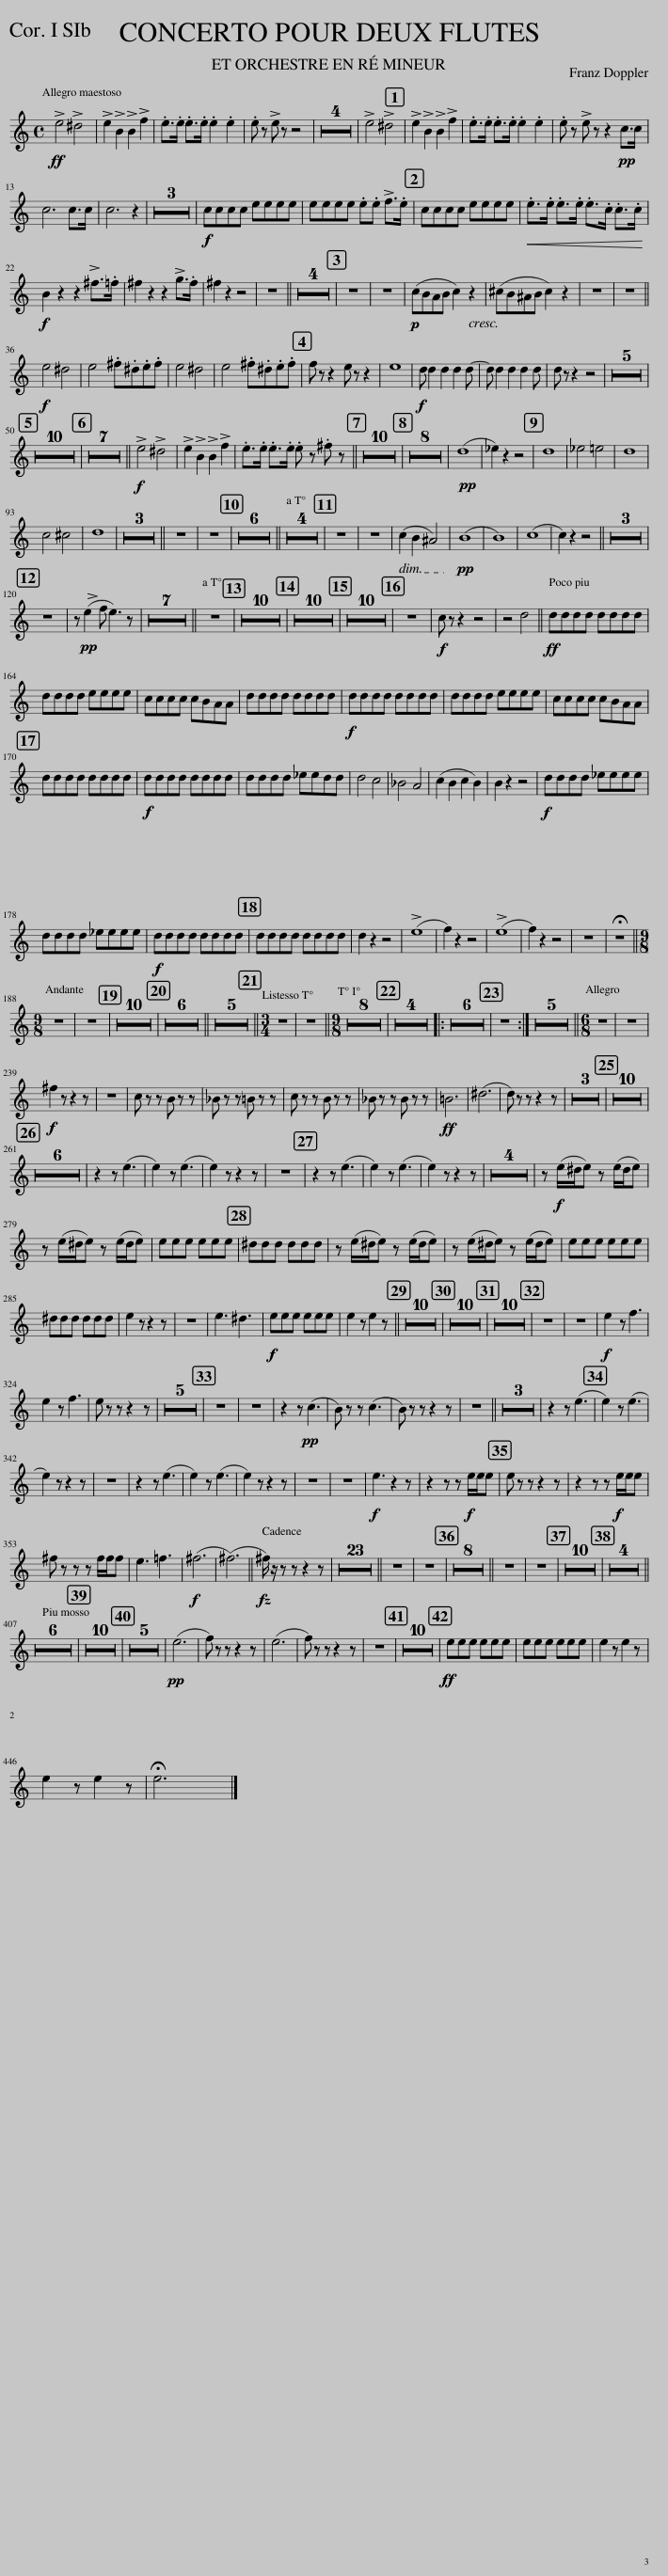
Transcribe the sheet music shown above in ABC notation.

X:1
L:1/8
M:4/4
I:linebreak $
K:none
V:1 treble transpose=-2
V:1
[K:C]!ff! !>!e4 !>!^d4 | !>!e2 !>!B2 !>!B2 !>!f2 | .e>.e .e>.e .e2 .e2 | .e z !>!e z z4 | z8 | %5
 z8 | z8 | z8 | !>!e4 !>!^d4 | !>!e2 !>!B2 !>!B2 !>!f2 | %10
 .e>.e .e>.e .e2 .e2 | .e z !>!e z z2!pp! c>c |$ c6 c>c | c6 z2 | z8 | %15
 z8 | z8 |!f! cccc eeee | eeee .e.e !>!f>.e | cccc eeee | %20
!<(! .e>.e .e>.e .e>.c .c>.c!<)! |$!f! B2 z2 z2 !>!^f>.=f | ^f2 z2 z2 !>!g>.f | ^f2 z2 z4 | z8 || %25
 z8 | z8 | z8 | z8 | z8 | %30
 z8 |!p! (cBAB c2) z2 | (^cB^AB c2) z2 | z8 | z8 ||$ %35
!f! e4 ^d4 | e4 .^f.^d.e.f | e4 ^d4 | e4 .^f.^d.e.f | f z z2 e z z2 | %40
 e8 |!f! d d2 d2 d2 d- | d d2 d2 d2 d | d z z2 z4 | z8 | %45
 z8 | z8 | z8 | z8 |$ z8 | %50
 z8 | z8 | z8 | z8 | z8 | %55
 z8 | z8 | z8 | z8 | z8 | %60
 z8 | z8 | z8 | z8 | z8 | %65
 z8 ||!f! !>!e4 !>!^d4 | !>!e2 !>!B2 !>!B2 !>!f2 | .e>.e .e>.e .e z .^f z || z8 | %70
 z8 | z8 | z8 | z8 | z8 | %75
 z8 | z8 | z8 | z8 | z8 | %80
 z8 | z8 | z8 | z8 | z8 | %85
 z8 | z8 |!pp! (d8 | _e2) z2 z4 | d8 | %90
 _e4 =e4 | d8 |$ c4 ^c4 | d8 | z8 | %95
 z8 | z8 || z8 | z8 | z8 | %100
 z8 | z8 | z8 | z8 | z8 || %105
 z8 | z8 | z8 | z8 | z8 | %110
 z8 | (c2 B2 ^A4) |!pp! (B8 | B8) | (c8 | %115
 c2) z2 z4 || z8 | z8 | z8 |$ z8 | %120
 z!pp! (!>!e2 f e3) z | z8 | z8 | z8 | z8 | %125
 z8 | z8 | z8 || z8 | z8 | %130
 z8 | z8 | z8 | z8 | z8 | %135
 z8 | z8 | z8 | z8 | z8 | %140
 z8 | z8 | z8 | z8 | z8 | %145
 z8 | z8 | z8 | z8 | z8 | %150
 z8 | z8 | z8 | z8 | z8 | %155
 z8 | z8 | z8 | z8 | z8 | %160
!f! c z z2 z4 | z4 d4 ||!ff! dddd dddd |$ dddd eeee | cccc cBAA | %165
 dddd dddd |!f! dddd dddd | dddd eeee | cccc cBAA |$ dddd dddd | %170
!f! dddd dddd | dddd _eedd | d4 c4 | _B4 A4 | (c2 B2 c2 B2) | %175
 B2 z2 z4 |!f! dddd _eeee |$ dddd _eeee |!f! dddd dddd | dddd dddd | %180
 d2 z2 z4 | (!>!e8 | f2) z2 z4 | (!>!e8 | f2) z2 z4 | %185
 z8 | !fermata!z8 ||$[M:9/8] z9 | z9 | z9 | %190
 z9 | z9 | z9 | z9 | z9 | %195
 z9 | z9 | z9 | z9 | z9 | %200
 z9 | z9 | z9 | z9 | z9 || %205
 z9 | z9 | z9 | z9 | z9 || %210
[M:3/4] z6 | z6 ||[M:9/8] z9 | z9 | z9 | %215
 z9 | z9 | z9 | z9 | z9 | %220
 z9 | z9 | z9 | z9 |: z9 | %225
 z9 | z9 | z9 | z9 | z9 | %230
 z9 :| z9 | z9 | z9 | z9 | %235
 z9 ||[M:6/8] z6 | z6 |$!f! ^f2 z z2 z | z6 | %240
 c z z B z z | _B z z =B z z | c z z B z z | _B z z B z z |!ff! =B6 | %245
 (^d6 | d) z z z2 z | z6 | z6 | z6 | %250
 z6 | z6 | z6 | z6 | z6 | %255
 z6 | z6 | z6 | z6 | z6 |$ %260
 z6 | z6 | z6 | z6 | z6 | %265
 z6 | z2 z (e3 | e2) z (e3 | e2) z z2 z | z6 | %270
 z2 z (e3 | e2) z (e3 | e2) z z2 z | z6 | z6 | %275
 z6 | z6 | z!f! (e/^d/e) z (e/d/e) |$ z (e/^d/e) z (e/d/e) | eee eee | %280
 ^ddd ddd | z (e/^d/e) z (e/d/e) | z (e/^d/e) z (e/d/e) | eee eee |$ ^ddd ddd | %285
 e2 z z2 z | z6 | e3 ^d3 |!f! eee eee | e2 z e2 z || %290
 z6 | z6 | z6 | z6 | z6 | %295
 z6 | z6 | z6 | z6 | z6 | %300
 z6 | z6 | z6 | z6 | z6 | %305
 z6 | z6 | z6 | z6 | z6 | %310
 z6 | z6 | z6 | z6 | z6 | %315
 z6 | z6 | z6 | z6 | z6 | %320
 z6 | z6 |!f! e2 z f3 |$ e2 z f3 | e z z z2 z | %325
 z6 | z6 | z6 | z6 | z6 | %330
 z6 | z6 | z2 z!pp! (c3 | B) z z (c3 | B) z z z2 z | %335
 z6 || z6 | z6 | z6 | z2 z (e3 | %340
 e2) z (e3 |$ e2) z z2 z | z6 | z2 z (e3 | e2) z (e3 | %345
 e2) z z2 z | z6 | z6 |!f! e3 z2 z | z2 z z!f! e/e/e | %350
 e z z z2 z | z2 z z!f! e/e/e |$ ^f z z z f/f/f | e3 =f3 |!f! (^f6 | %355
 (^f6) || ^f/) z/ z z z2 z | z6 | z6 | z6 | %360
 z6 | z6 | z6 | z6 | z6 | %365
 z6 | z6 | z6 | z6 | z6 | %370
 z6 | z6 | z6 | z6 | z6 | %375
 z6 | z6 | z6 | z6 | z6 || %380
 z6 | z6 | z6 | z6 | z6 | %385
 z6 | z6 | z6 | z6 | z6 || %390
 z6 | z6 | z6 | z6 | z6 | %395
 z6 | z6 | z6 | z6 | z6 | %400
 z6 | z6 | z6 | z6 | z6 | %405
 z6 ||$ z6 | z6 | z6 | z6 | %410
 z6 | z6 | z6 | z6 | z6 | %415
 z6 | z6 | z6 | z6 | z6 | %420
 z6 | z6 | z6 | z6 | z6 | %425
 z6 | z6 |!pp! (e6 | f) z z z2 z | (e6 | %430
 f) z z z2 z | z6 | z6 | z6 | z6 | %435
 z6 | z6 | z6 | z6 | z6 | %440
 z6 | z6 |!ff! eee eee | eee eee | e2 z e2 z |$ %445
 e2 z e2 z | !fermata!e6 |] %447
